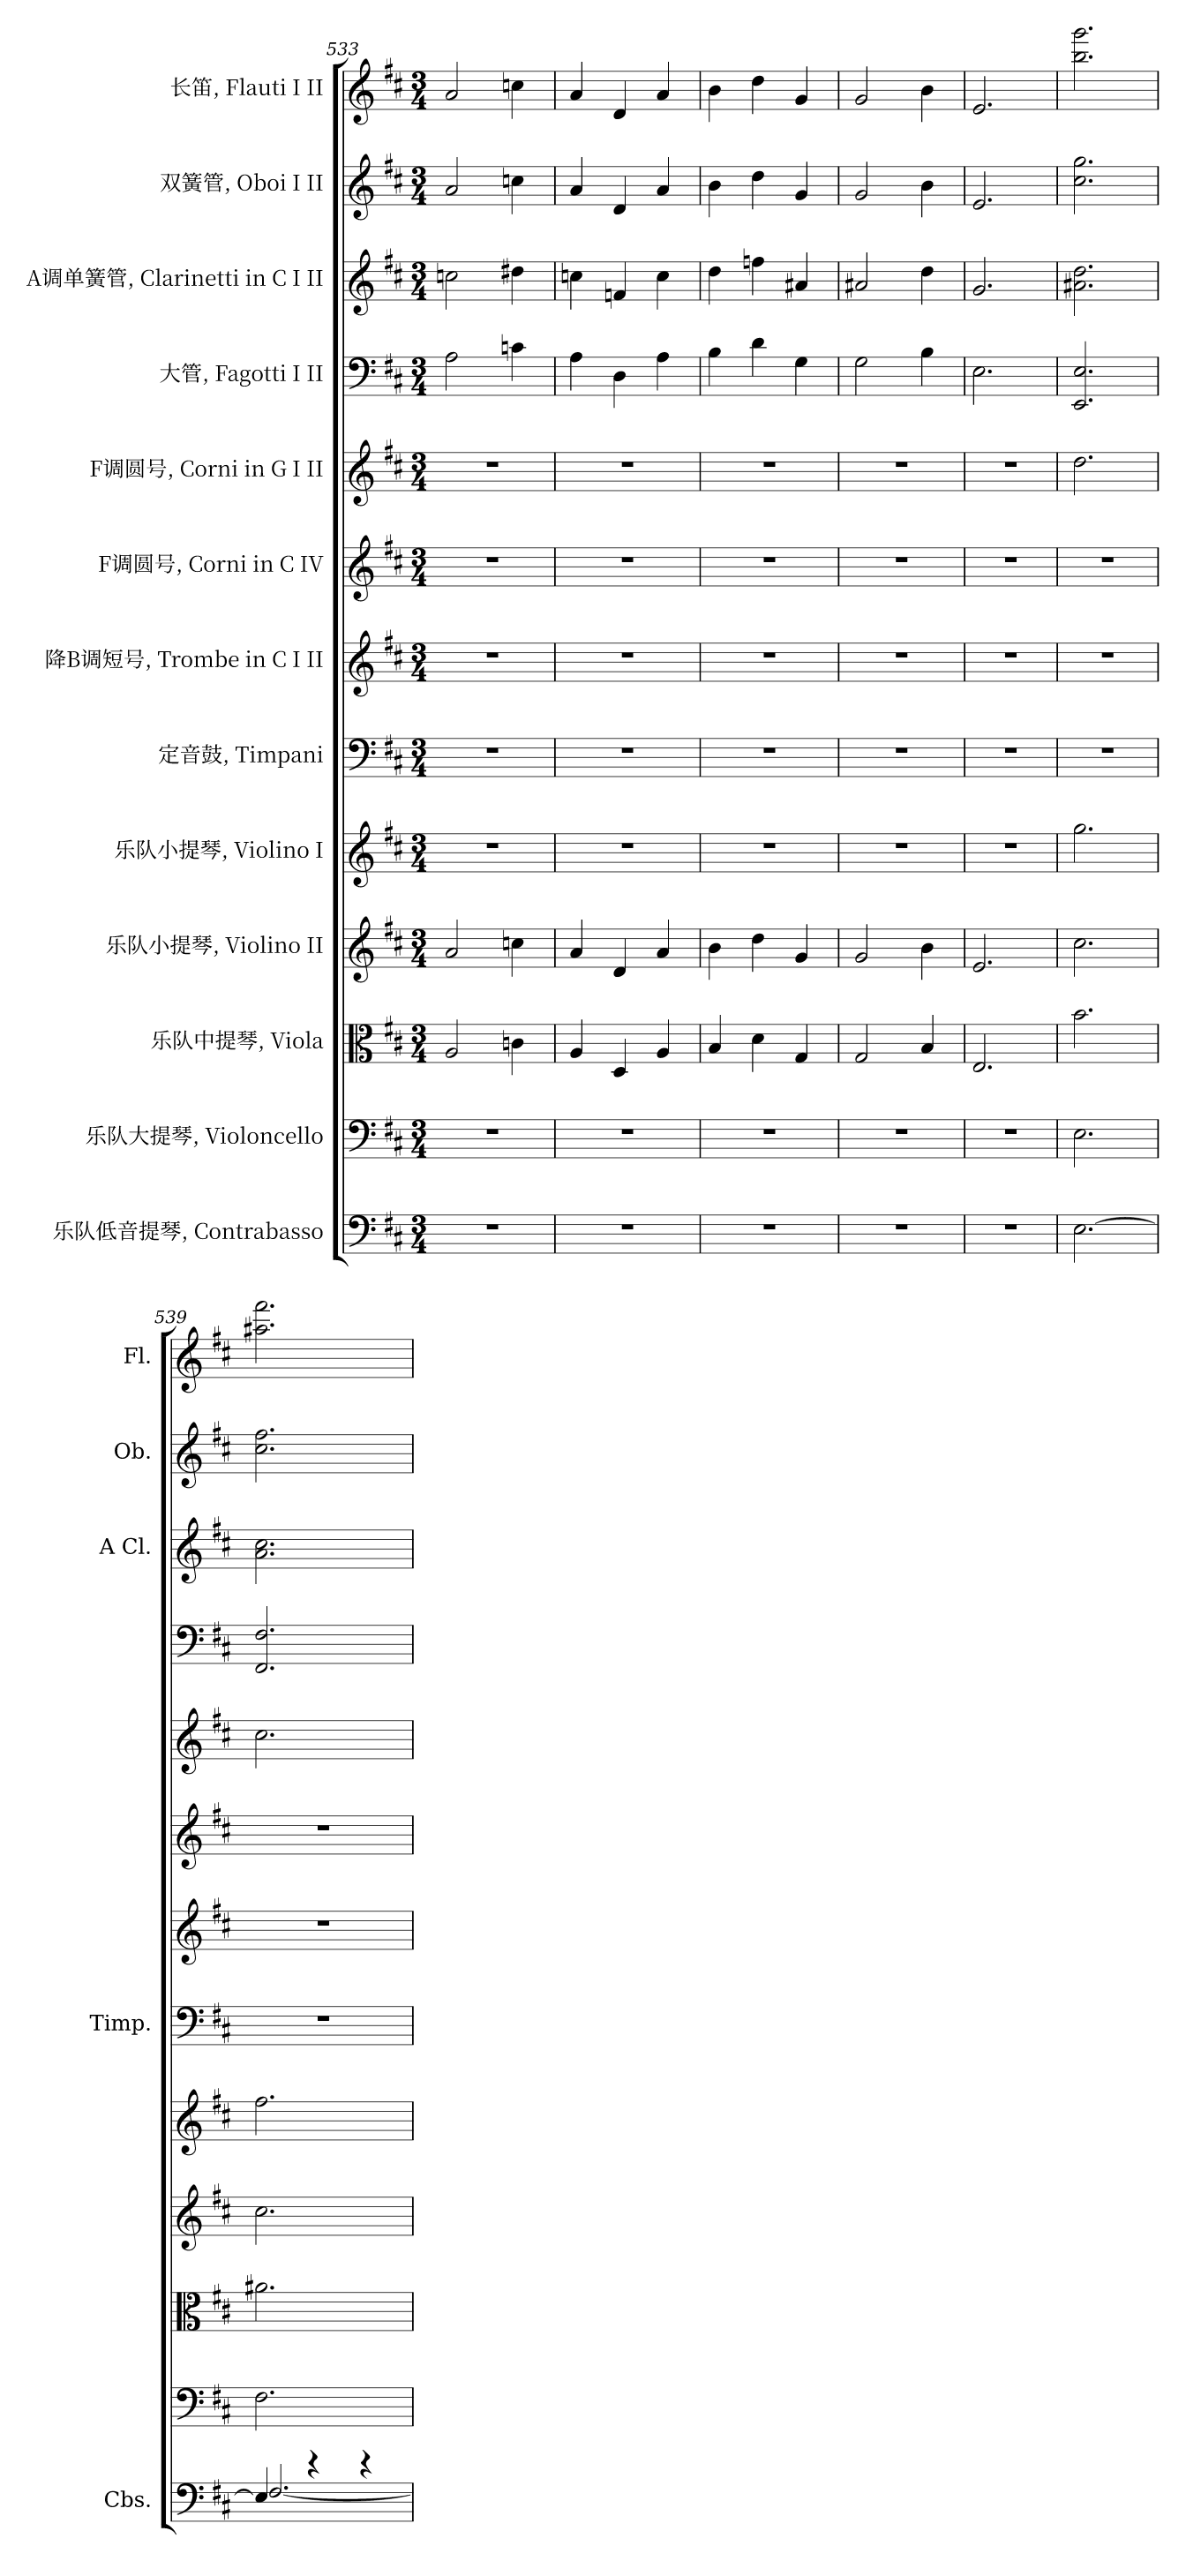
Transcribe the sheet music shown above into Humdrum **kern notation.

**kern	**kern	**kern	**kern	**kern	**kern	**kern	**kern	**kern	**kern	**kern	**kern	**kern
*part13	*part12	*part11	*part10	*part9	*part8	*part7	*part6	*part5	*part4	*part3	*part2	*part1
*staff13	*staff12	*staff11	*staff10	*staff9	*staff8	*staff7	*staff6	*staff5	*staff4	*staff3	*staff2	*staff1
*I"乐队低音提琴, Contrabasso	*I"乐队大提琴, Violoncello	*I"乐队中提琴, Viola	*I"乐队小提琴, Violino II	*I"乐队小提琴, Violino I	*I"定音鼓, Timpani	*I"降B调短号, Trombe in C I II	*I"F调圆号, Corni in C IV	*I"F调圆号, Corni in G I II	*I"大管, Fagotti I II	*I"A调单簧管, Clarinetti in C I II	*I"双簧管, Oboi I II	*I"长笛, Flauti I II
*I'Cbs.	*	*	*	*	*I'Timp.	*	*	*	*	*I'A Cl.	*I'Ob.	*I'Fl.
*clefF4	*clefF4	*clefC3	*clefG2	*clefG2	*clefF4	*clefG2	*clefG2	*clefG2	*clefF4	*clefG2	*clefG2	*clefG2
*ITrd7c12	*	*	*	*	*	*ITrd1c2	*ITrd4c7	*ITrd4c7	*	*ITrd2c3	*	*
*k[f#c#]	*k[f#c#]	*k[f#c#]	*k[f#c#]	*k[f#c#]	*k[f#c#]	*k[]	*k[f#]	*k[f#]	*k[f#c#]	*k[f#c#g#d#a#]	*k[f#c#]	*k[f#c#]
*M3/4	*M3/4	*M3/4	*M3/4	*M3/4	*M3/4	*M3/4	*M3/4	*M3/4	*M3/4	*M3/4	*M3/4	*M3/4
*MM350	*MM350	*MM350	*MM350	*MM350	*MM350	*MM350	*MM350	*MM350	*MM350	*MM350	*MM350	*MM350
=533	=533	=533	=533	=533	=533	=533	=533	=533	=533	=533	=533	=533
2.r	2.r	2A/	2a/	2.r	2.r	2.r	2.r	2.r	2A\	2an\	2a/	2a/
*	*	*	*	*	*	*	*	*	*	*	*	*MM318
.	.	4cn\	4ccn\	.	.	.	.	.	4cn\	4b#X\	4ccn\	4ccn\
=534	=534	=534	=534	=534	=534	=534	=534	=534	=534	=534	=534	=534
*	*	*	*	*	*	*	*	*	*	*	*	*MM350
2.r	2.r	4A/	4a/	2.r	2.r	2.r	2.r	2.r	4A\	4an\	4a/	4a/
.	.	4D/	4d/	.	.	.	.	.	4D\	4dn/	4d/	4d/
*	*	*	*	*	*	*	*	*	*	*	*	*MM318
.	.	4A/	4a/	.	.	.	.	.	4A\	4a\	4a/	4a/
=535	=535	=535	=535	=535	=535	=535	=535	=535	=535	=535	=535	=535
*	*	*	*	*	*	*	*	*	*	*	*	*MM350
2.r	2.r	4B/	4b\	2.r	2.r	2.r	2.r	2.r	4B\	4b\	4b\	4b\
.	.	4d\	4dd\	.	.	.	.	.	4d\	4ddn\	4dd\	4dd\
*	*	*	*	*	*	*	*	*	*	*	*	*MM318
.	.	4G/	4g/	.	.	.	.	.	4G\	4f##X/	4g/	4g/
=536	=536	=536	=536	=536	=536	=536	=536	=536	=536	=536	=536	=536
*	*	*	*	*	*	*	*	*	*	*	*	*MM350
2.r	2.r	2G/	2g/	2.r	2.r	2.r	2.r	2.r	2G\	2f##X/	2g/	2g/
*	*	*	*	*	*	*	*	*	*	*	*	*MM318
.	.	4B/	4b\	.	.	.	.	.	4B\	4b\	4b\	4b\
=537	=537	=537	=537	=537	=537	=537	=537	=537	=537	=537	=537	=537
*	*	*	*	*	*	*	*	*	*	*	*	*MM350
2.r	2.r	2.E/	2.e/	2.r	2.r	2.r	2.r	2.r	2.E\	2.e/	2.e/	2.e/
!!LO:PB:g=z
=538	=538	=538	=538	=538	=538	=538	=538	=538	=538	=538	=538	=538
*	*	*	*	*	*	*	*	*	*	*	*	*MM350
[2.EE\	2.E\	2.b\	2.cc#\	2.gg\	2.r	2.r	2.r	2.g\	2.EE/ 2.E/	2.f##X\ 2.b\	2.cc#\ 2.gg\	2.bb\ 2.ggg\
=539	=539	=539	=539	=539	=539	=539	=539	=539	=539	=539	=539	=539
*	*	*	*	*	*	*	*	*	*	*	*	*MM350
*^	*	*	*	*	*	*	*	*	*	*	*	*
4EE/]	[2.FF#/	2.F#\	2.a#X\	2.cc#\	2.ff#\	2.r	2.r	2.r	2.f#\	2.FF#/ 2.F#/	2.f#\ 2.a#\	2.cc#\ 2.ff#\	2.aa#X\ 2.fff#\
4r	.	.	.	.	.	.	.	.	.	.	.	.	.
4r	.	.	.	.	.	.	.	.	.	.	.	.	.
*v	*v	*	*	*	*	*	*	*	*	*	*	*	*
=	=	=	=	=	=	=	=	=	=	=	=	=
*-	*-	*-	*-	*-	*-	*-	*-	*-	*-	*-	*-	*-
